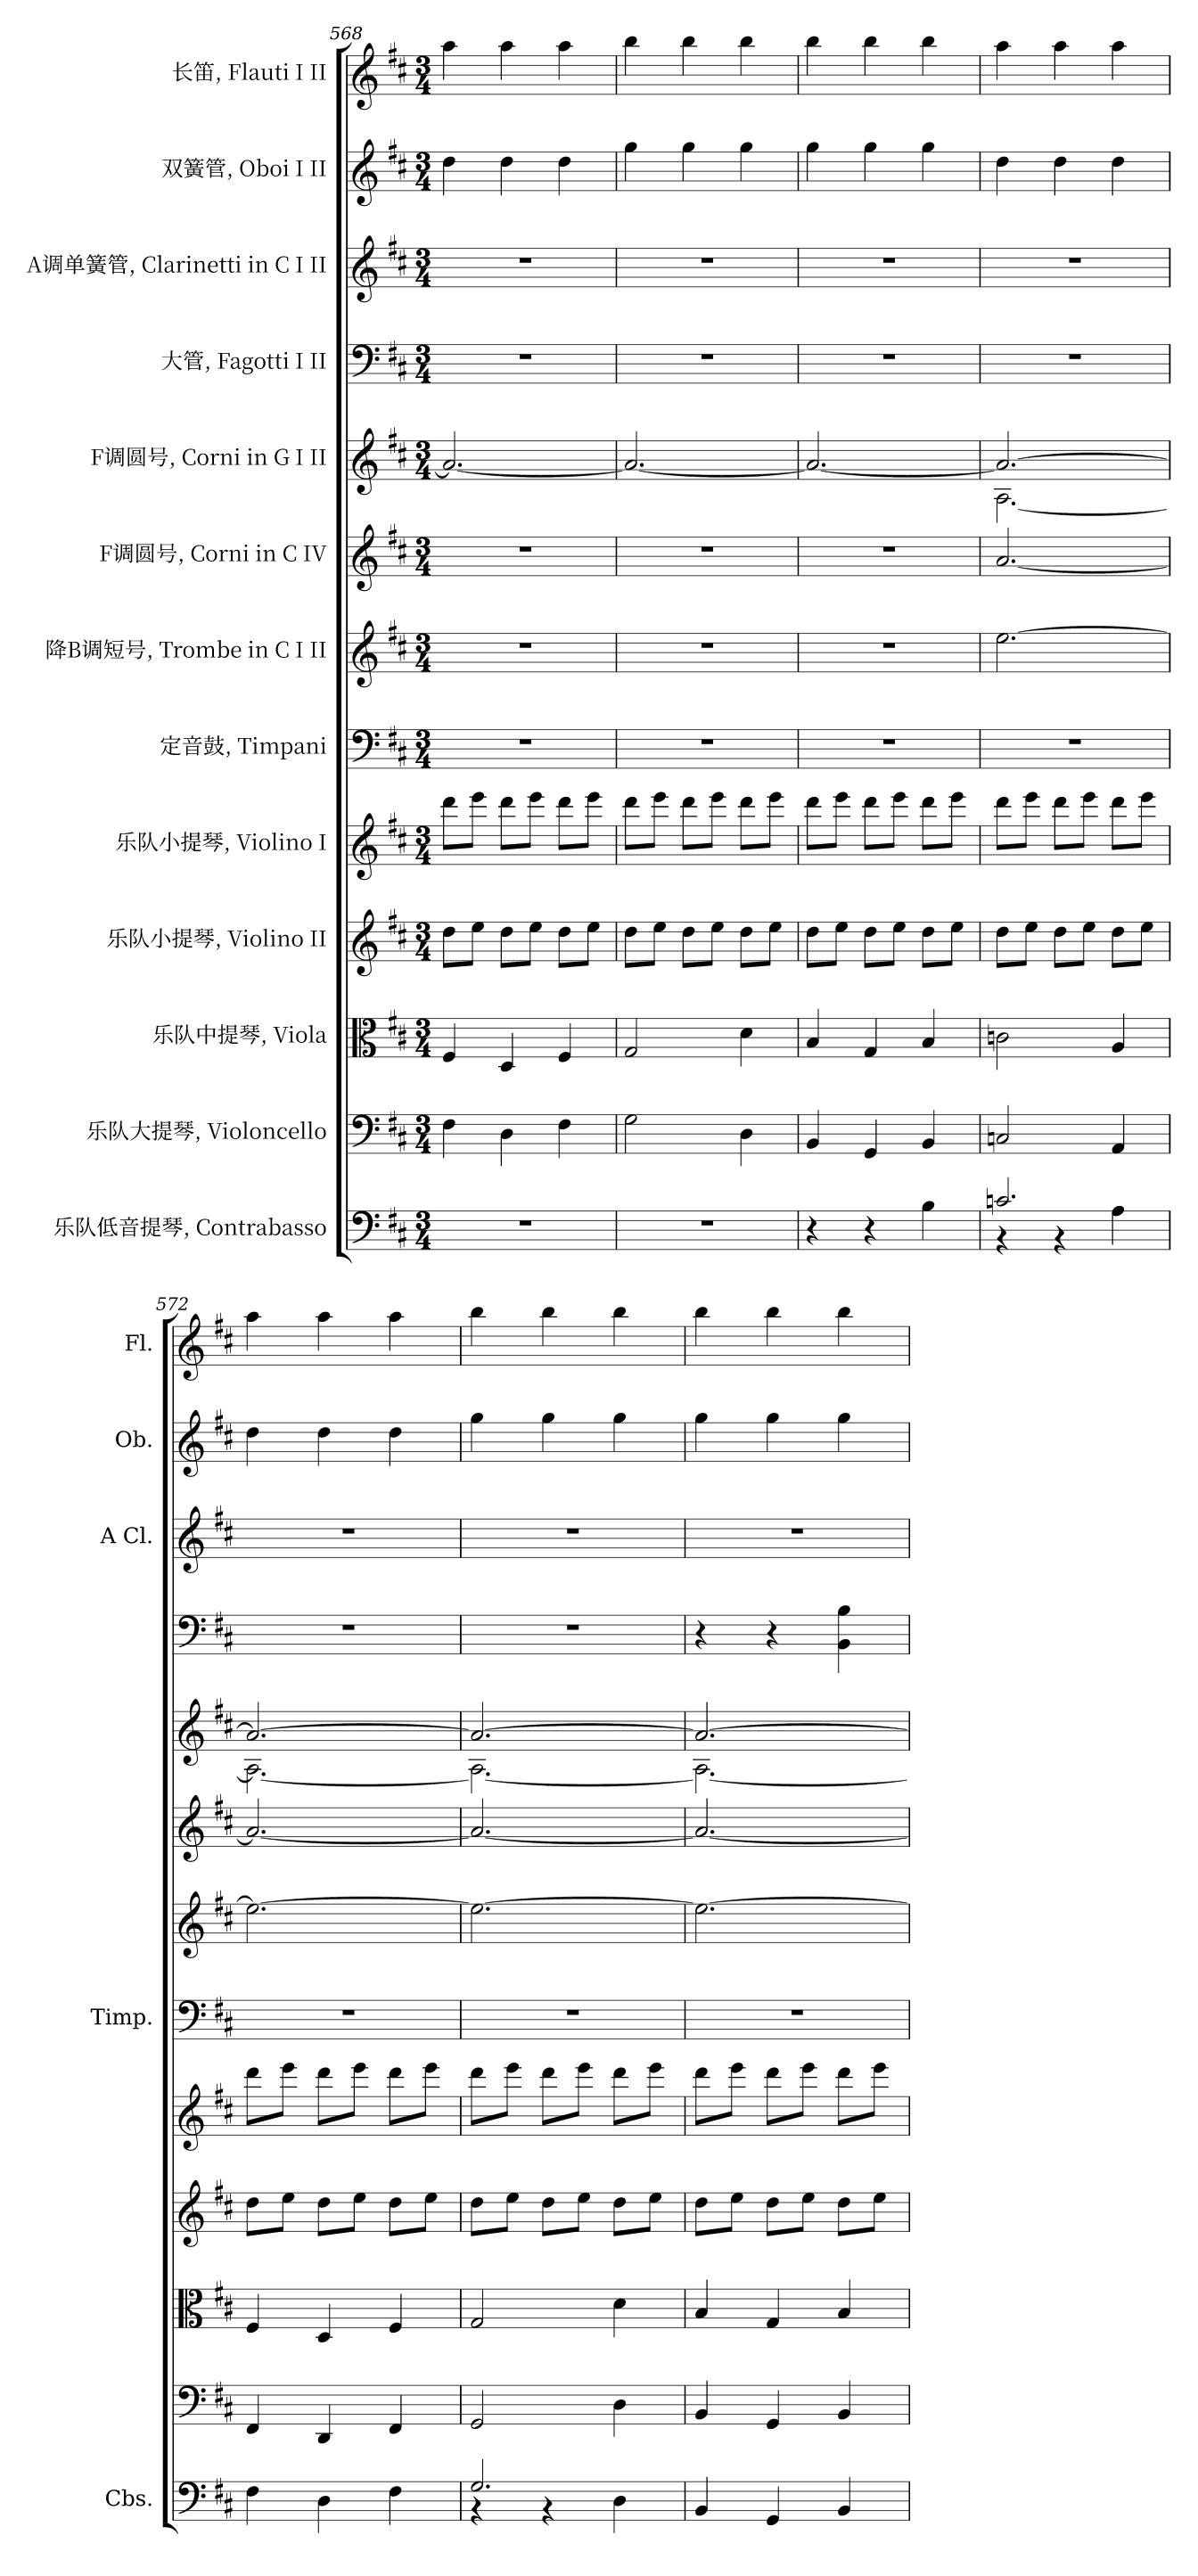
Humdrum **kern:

**kern	**kern	**kern	**kern	**kern	**kern	**kern	**kern	**kern	**kern	**kern	**kern	**kern
*part13	*part12	*part11	*part10	*part9	*part8	*part7	*part6	*part5	*part4	*part3	*part2	*part1
*staff13	*staff12	*staff11	*staff10	*staff9	*staff8	*staff7	*staff6	*staff5	*staff4	*staff3	*staff2	*staff1
*I"乐队低音提琴, Contrabasso	*I"乐队大提琴, Violoncello	*I"乐队中提琴, Viola	*I"乐队小提琴, Violino II	*I"乐队小提琴, Violino I	*I"定音鼓, Timpani	*I"降B调短号, Trombe in C I II	*I"F调圆号, Corni in C IV	*I"F调圆号, Corni in G I II	*I"大管, Fagotti I II	*I"A调单簧管, Clarinetti in C I II	*I"双簧管, Oboi I II	*I"长笛, Flauti I II
*I'Cbs.	*	*	*	*	*I'Timp.	*	*	*	*	*I'A Cl.	*I'Ob.	*I'Fl.
*clefF4	*clefF4	*clefC3	*clefG2	*clefG2	*clefF4	*clefG2	*clefG2	*clefG2	*clefF4	*clefG2	*clefG2	*clefG2
*ITrd7c12	*	*	*	*	*	*ITrd1c2	*ITrd4c7	*ITrd4c7	*	*ITrd2c3	*	*
*k[f#c#]	*k[f#c#]	*k[f#c#]	*k[f#c#]	*k[f#c#]	*k[f#c#]	*k[]	*k[f#]	*k[f#]	*k[f#c#]	*k[f#c#g#d#a#]	*k[f#c#]	*k[f#c#]
*M3/4	*M3/4	*M3/4	*M3/4	*M3/4	*M3/4	*M3/4	*M3/4	*M3/4	*M3/4	*M3/4	*M3/4	*M3/4
*MM350	*MM350	*MM350	*MM350	*MM350	*MM350	*MM350	*MM350	*MM350	*MM350	*MM350	*MM350	*MM350
=568	=568	=568	=568	=568	=568	=568	=568	=568	=568	=568	=568	=568
2.r	4F#\	4F#/	8dd\L	8ddd\L	2.r	2.r	2.r	2.d/_	2.r	2.r	4dd\	4aa\
.	.	.	8ee\J	8eee\J	.	.	.	.	.	.	.	.
.	4D\	4D/	8dd\L	8ddd\L	.	.	.	.	.	.	4dd\	4aa\
.	.	.	8ee\J	8eee\J	.	.	.	.	.	.	.	.
*	*	*	*	*	*	*	*	*	*	*	*	*MM318
.	4F#\	4F#/	8dd\L	8ddd\L	.	.	.	.	.	.	4dd\	4aa\
.	.	.	8ee\J	8eee\J	.	.	.	.	.	.	.	.
!!LO:PB:g=z
=569	=569	=569	=569	=569	=569	=569	=569	=569	=569	=569	=569	=569
*	*	*	*	*	*	*	*	*	*	*	*	*MM350
2.r	2G\	2G/	8dd\L	8ddd\L	2.r	2.r	2.r	2.d/_	2.r	2.r	4gg\	4bb\
.	.	.	8ee\J	8eee\J	.	.	.	.	.	.	.	.
.	.	.	8dd\L	8ddd\L	.	.	.	.	.	.	4gg\	4bb\
.	.	.	8ee\J	8eee\J	.	.	.	.	.	.	.	.
*	*	*	*	*	*	*	*	*	*	*	*	*MM318
.	4D\	4d\	8dd\L	8ddd\L	.	.	.	.	.	.	4gg\	4bb\
.	.	.	8ee\J	8eee\J	.	.	.	.	.	.	.	.
=570	=570	=570	=570	=570	=570	=570	=570	=570	=570	=570	=570	=570
*	*	*	*	*	*	*	*	*	*	*	*	*MM350
4r	4BB/	4B/	8dd\L	8ddd\L	2.r	2.r	2.r	2.d/_	2.r	2.r	4gg\	4bb\
.	.	.	8ee\J	8eee\J	.	.	.	.	.	.	.	.
4r	4GG/	4G/	8dd\L	8ddd\L	.	.	.	.	.	.	4gg\	4bb\
.	.	.	8ee\J	8eee\J	.	.	.	.	.	.	.	.
*	*	*	*	*	*	*	*	*	*	*	*	*MM318
4BB\	4BB/	4B/	8dd\L	8ddd\L	.	.	.	.	.	.	4gg\	4bb\
.	.	.	8ee\J	8eee\J	.	.	.	.	.	.	.	.
=571	=571	=571	=571	=571	=571	=571	=571	=571	=571	=571	=571	=571
*	*	*	*	*	*	*	*	*	*	*	*	*MM350
*^	*	*	*	*	*	*	*	*^	*	*	*	*
2.Cn/	4r	2Cn/	2cn\	8dd\L	8ddd\L	2.r	[2.dd\	[2.d/	2.d/_	[2.D\	2.r	2.r	4dd\	4aa\
.	.	.	.	8ee\J	8eee\J	.	.	.	.	.	.	.	.	.
.	4r	.	.	8dd\L	8ddd\L	.	.	.	.	.	.	.	4dd\	4aa\
.	.	.	.	8ee\J	8eee\J	.	.	.	.	.	.	.	.	.
*	*	*	*	*	*	*	*	*	*	*	*	*	*	*MM318
.	4AA\	4AA/	4A/	8dd\L	8ddd\L	.	.	.	.	.	.	.	4dd\	4aa\
.	.	.	.	8ee\J	8eee\J	.	.	.	.	.	.	.	.	.
*v	*v	*	*	*	*	*	*	*	*	*	*	*	*	*
=572	=572	=572	=572	=572	=572	=572	=572	=572	=572	=572	=572	=572	=572
*	*	*	*	*	*	*	*	*	*	*	*	*	*MM350
4FF#\	4FF#/	4F#/	8dd\L	8ddd\L	2.r	2.dd\_	2.d/_	2.d/_	2.D\_	2.r	2.r	4dd\	4aa\
.	.	.	8ee\J	8eee\J	.	.	.	.	.	.	.	.	.
4DD\	4DD/	4D/	8dd\L	8ddd\L	.	.	.	.	.	.	.	4dd\	4aa\
.	.	.	8ee\J	8eee\J	.	.	.	.	.	.	.	.	.
*	*	*	*	*	*	*	*	*	*	*	*	*	*MM318
4FF#\	4FF#/	4F#/	8dd\L	8ddd\L	.	.	.	.	.	.	.	4dd\	4aa\
.	.	.	8ee\J	8eee\J	.	.	.	.	.	.	.	.	.
!!LO:PB:g=z
=573	=573	=573	=573	=573	=573	=573	=573	=573	=573	=573	=573	=573	=573
*	*	*	*	*	*	*	*	*	*	*	*	*	*MM350
*^	*	*	*	*	*	*	*	*	*	*	*	*	*
2.GG/	4r	2GG/	2G/	8dd\L	8ddd\L	2.r	2.dd\_	2.d/_	2.d/_	2.D\_	2.r	2.r	4gg\	4bb\
.	.	.	.	8ee\J	8eee\J	.	.	.	.	.	.	.	.	.
.	4r	.	.	8dd\L	8ddd\L	.	.	.	.	.	.	.	4gg\	4bb\
.	.	.	.	8ee\J	8eee\J	.	.	.	.	.	.	.	.	.
*	*	*	*	*	*	*	*	*	*	*	*	*	*	*MM318
.	4DD\	4D\	4d\	8dd\L	8ddd\L	.	.	.	.	.	.	.	4gg\	4bb\
.	.	.	.	8ee\J	8eee\J	.	.	.	.	.	.	.	.	.
*v	*v	*	*	*	*	*	*	*	*	*	*	*	*	*
=574	=574	=574	=574	=574	=574	=574	=574	=574	=574	=574	=574	=574	=574
*	*	*	*	*	*	*	*	*	*	*	*	*	*MM350
4BBB/	4BB/	4B/	8dd\L	8ddd\L	2.r	2.dd\_	2.d/_	2.d/_	2.D\_	4r	2.r	4gg\	4bb\
.	.	.	8ee\J	8eee\J	.	.	.	.	.	.	.	.	.
4GGG/	4GG/	4G/	8dd\L	8ddd\L	.	.	.	.	.	4r	.	4gg\	4bb\
.	.	.	8ee\J	8eee\J	.	.	.	.	.	.	.	.	.
*	*	*	*	*	*	*	*	*	*	*	*	*	*MM318
4BBB/	4BB/	4B/	8dd\L	8ddd\L	.	.	.	.	.	4BB\ 4B\	.	4gg\	4bb\
.	.	.	8ee\J	8eee\J	.	.	.	.	.	.	.	.	.
*	*	*	*	*	*	*	*	*v	*v	*	*	*	*
=	=	=	=	=	=	=	=	=	=	=	=	=
*-	*-	*-	*-	*-	*-	*-	*-	*-	*-	*-	*-	*-
